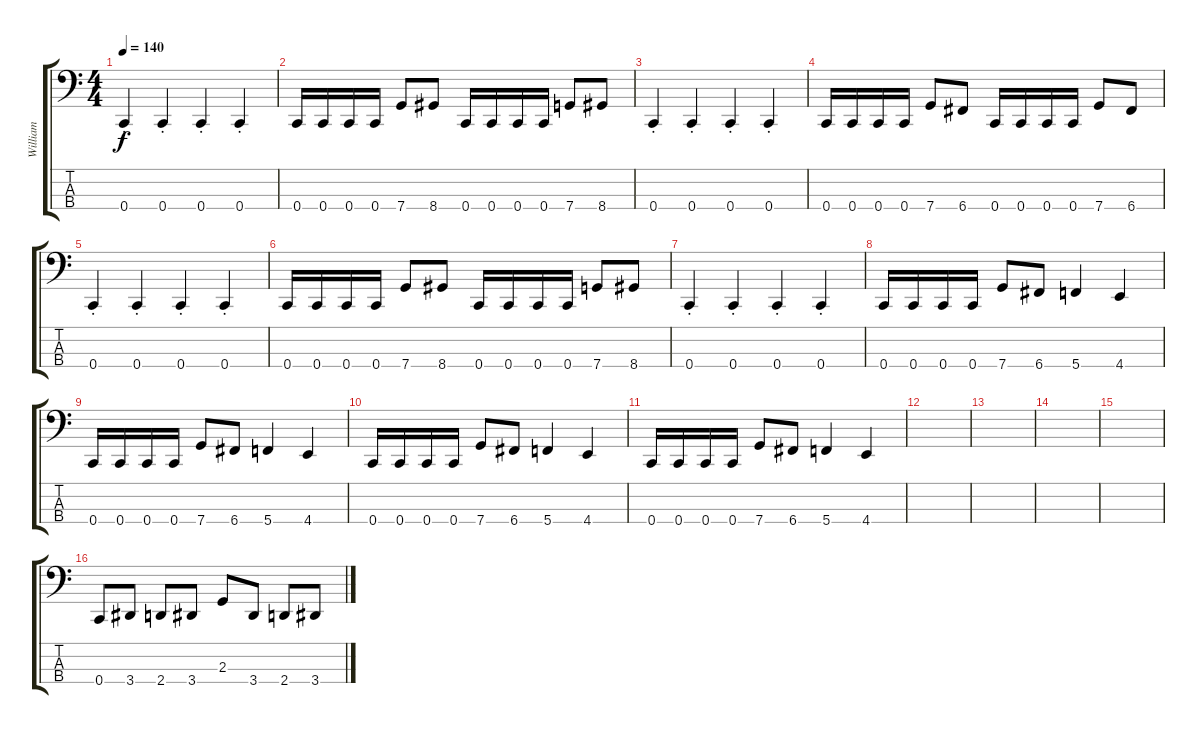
\track ("William" "William") {instrument electricbassfinger}
\staff {score tabs}
\tuning (Eb2 Bb1 F1 C1) {hide}
\ts (4 4)
\tempo 140
\clef f4
\ks c
0.4{st}.4{dy f} 0.4{st}.4 0.4{st}.4 0.4{st}.4 |
0.4.16 0.4.16 0.4.16 0.4.16 7.4.8 8.4.8 0.4.16 0.4.16 0.4.16 0.4.16 7.4.8 8.4.8 |
0.4{st}.4 0.4{st}.4 0.4{st}.4 0.4{st}.4 |
0.4.16 0.4.16 0.4.16 0.4.16 7.4.8 6.4.8 0.4.16 0.4.16 0.4.16 0.4.16 7.4.8 6.4.8 |
0.4{st}.4 0.4{st}.4 0.4{st}.4 0.4{st}.4 |
0.4.16 0.4.16 0.4.16 0.4.16 7.4.8 8.4.8 0.4.16 0.4.16 0.4.16 0.4.16 7.4.8 8.4.8 |
0.4{st}.4 0.4{st}.4 0.4{st}.4 0.4{st}.4 |
0.4.16 0.4.16 0.4.16 0.4.16 7.4.8 6.4.8 5.4.4 4.4.4 |
0.4.16 0.4.16 0.4.16 0.4.16 7.4.8 6.4.8 5.4.4 4.4.4 |
0.4.16 0.4.16 0.4.16 0.4.16 7.4.8 6.4.8 5.4.4 4.4.4 |
0.4.16 0.4.16 0.4.16 0.4.16 7.4.8 6.4.8 5.4.4 4.4.4 |
|
|
|
|
0.4.8 3.4.8 2.4.8 3.4.8 2.3.8 3.4.8 2.4.8 3.4.8
